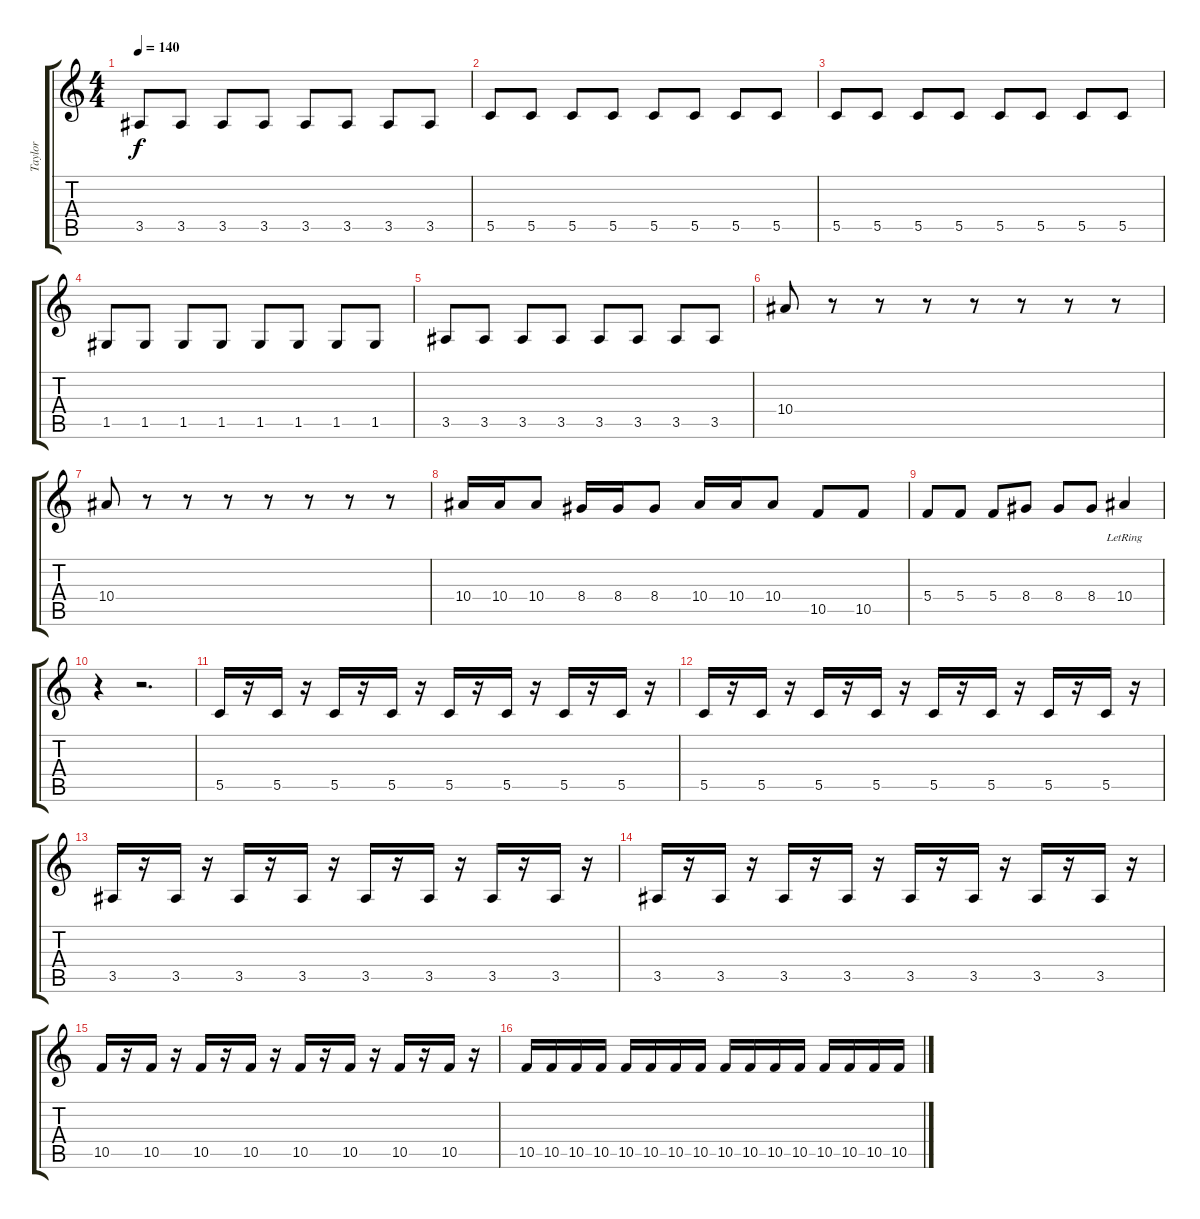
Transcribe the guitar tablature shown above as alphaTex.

\track ("Taylor" "Taylor") {instrument synthbass1}
\staff {score tabs}
\tuning (D4 A3 F3 C3 G2 D2) {hide}
\ts (4 4)
\tempo 140
\clef g2
\ks c
3.5.8{dy f} 3.5.8 3.5.8 3.5.8 3.5.8 3.5.8 3.5.8 3.5.8 |
5.5.8 5.5.8 5.5.8 5.5.8 5.5.8 5.5.8 5.5.8 5.5.8 |
5.5.8 5.5.8 5.5.8 5.5.8 5.5.8 5.5.8 5.5.8 5.5.8 |
1.5.8 1.5.8 1.5.8 1.5.8 1.5.8 1.5.8 1.5.8 1.5.8 |
3.5.8 3.5.8 3.5.8 3.5.8 3.5.8 3.5.8 3.5.8 3.5.8 |
10.4.8 r.8 r.8 r.8 r.8 r.8 r.8 r.8 |
10.4.8 r.8 r.8 r.8 r.8 r.8 r.8 r.8 |
10.4.16 10.4.16 10.4.8 8.4.16 8.4.16 8.4.8 10.4.16 10.4.16 10.4.8 10.5.8 10.5.8 |
5.4.8 5.4.8 5.4.8 8.4.8 8.4.8 8.4.8 10.4{lr}.4 |
r.4 r.2{d} |
5.5.16 r.16 5.5.16 r.16 5.5.16 r.16 5.5.16 r.16 5.5.16 r.16 5.5.16 r.16 5.5.16 r.16 5.5.16 r.16 |
5.5.16 r.16 5.5.16 r.16 5.5.16 r.16 5.5.16 r.16 5.5.16 r.16 5.5.16 r.16 5.5.16 r.16 5.5.16 r.16 |
3.5.16 r.16 3.5.16 r.16 3.5.16 r.16 3.5.16 r.16 3.5.16 r.16 3.5.16 r.16 3.5.16 r.16 3.5.16 r.16 |
3.5.16 r.16 3.5.16 r.16 3.5.16 r.16 3.5.16 r.16 3.5.16 r.16 3.5.16 r.16 3.5.16 r.16 3.5.16 r.16 |
10.5.16 r.16 10.5.16 r.16 10.5.16 r.16 10.5.16 r.16 10.5.16 r.16 10.5.16 r.16 10.5.16 r.16 10.5.16 r.16 |
10.5.16 10.5.16 10.5.16 10.5.16 10.5.16 10.5.16 10.5.16 10.5.16 10.5.16 10.5.16 10.5.16 10.5.16 10.5.16 10.5.16 10.5.16 10.5.16
